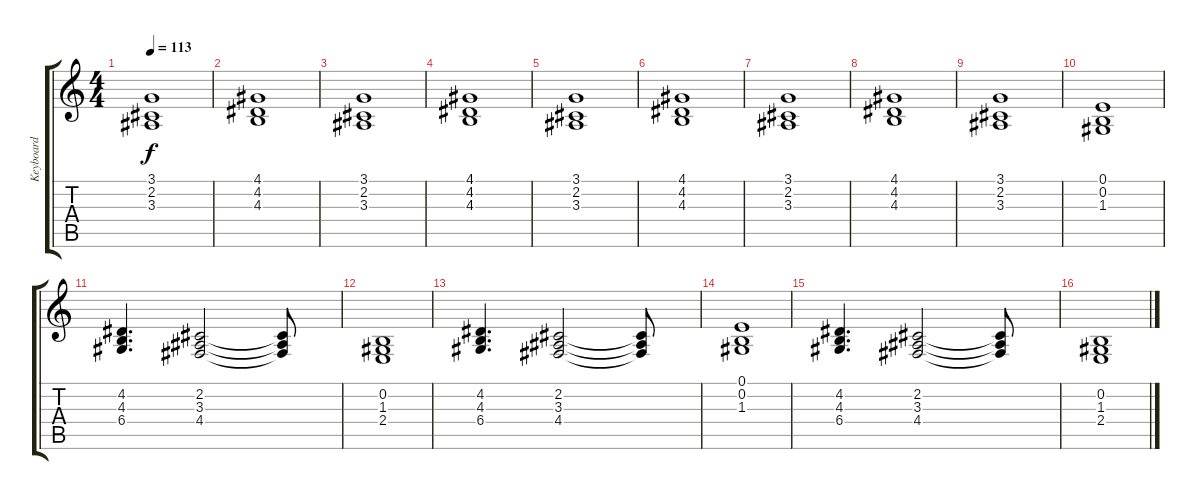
\track ("Keyboard" "Keyboard") {instrument synthstrings1}
\staff {score tabs}
\tuning (E4 B3 G3 D3 A2 E2) {hide}
\ts (4 4)
\tempo 113
\clef g2
\ks c
(3.1 2.2 3.3).1{dy f} |
(4.1 4.2 4.3).1 |
(3.1 2.2 3.3).1 |
(4.1 4.2 4.3).1 |
(3.1 2.2 3.3).1 |
(4.1 4.2 4.3).1 |
(3.1 2.2 3.3).1 |
(4.1 4.2 4.3).1 |
(3.1 2.2 3.3).1 |
(0.1 0.2 1.3).1 |
(4.2 4.3 6.4).4{d} (2.2 3.3 4.4).2 (2.2{t} 3.3{t} 4.4{t}).8 |
(0.2 1.3 2.4).1 |
(4.2 4.3 6.4).4{d} (2.2 3.3 4.4).2 (2.2{t} 3.3{t} 4.4{t}).8 |
(0.1 0.2 1.3).1 |
(4.2 4.3 6.4).4{d} (2.2 3.3 4.4).2 (2.2{t} 3.3{t} 4.4{t}).8 |
(0.2 1.3 2.4).1
